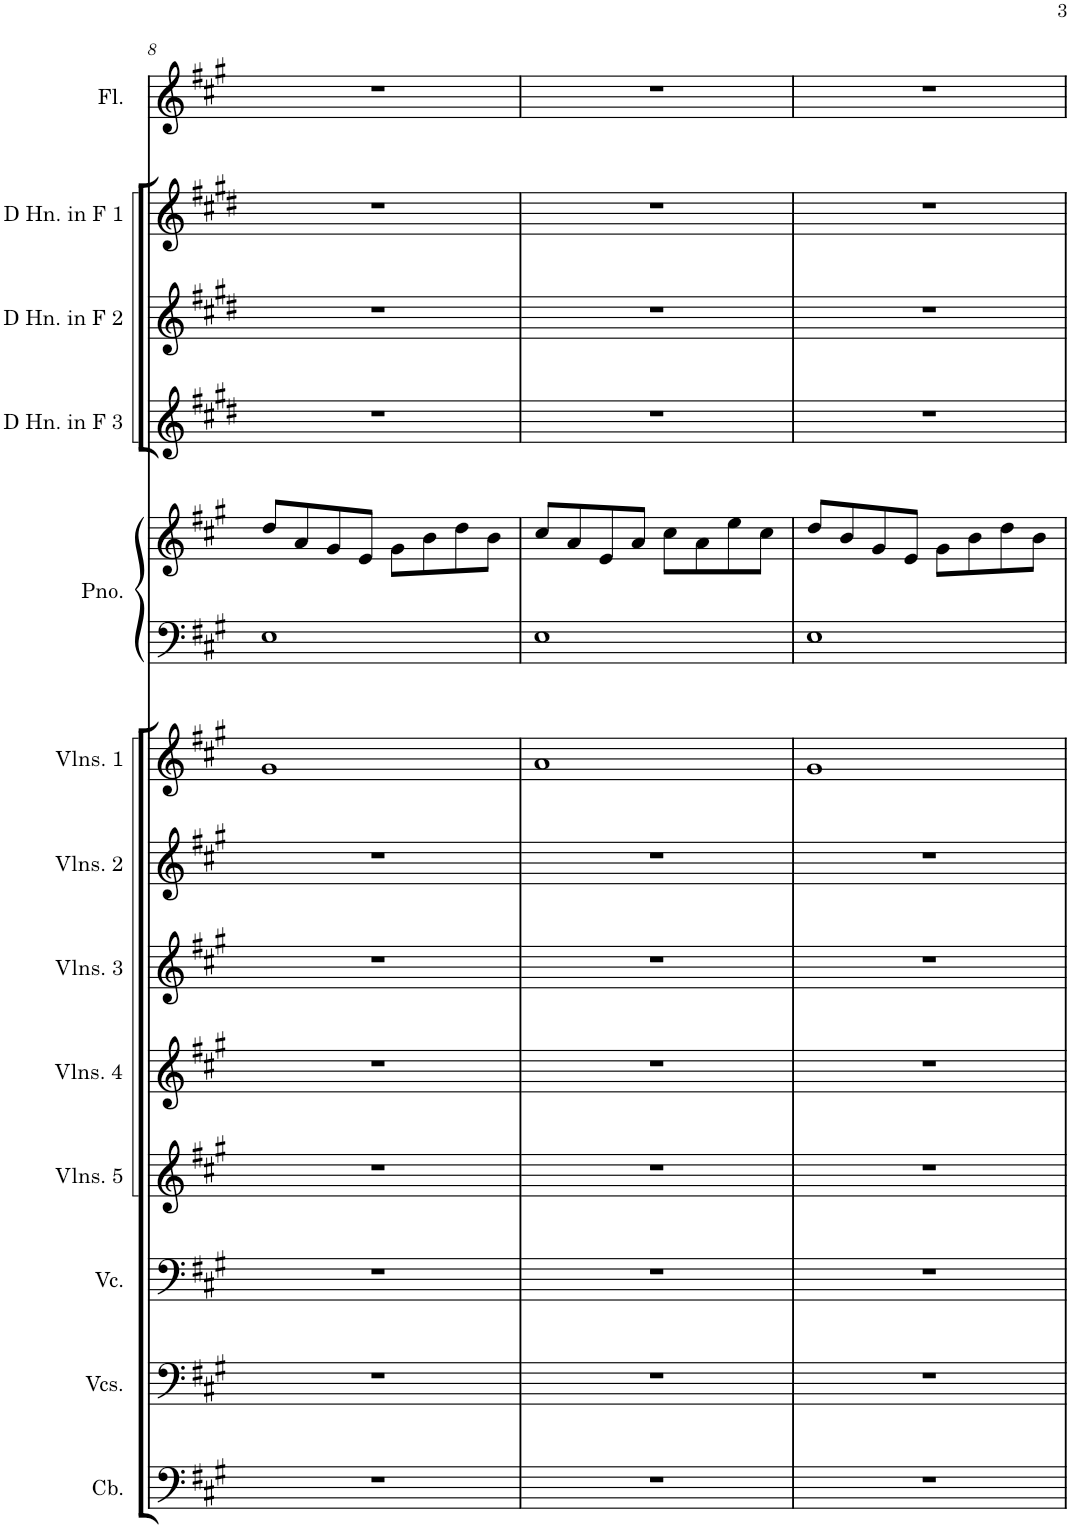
**kern	**kern	**kern	**kern	**kern	**kern	**kern	**kern	**kern	**kern	**kern	**kern	**kern	**kern
*part13	*part12	*part11	*part10	*part9	*part8	*part7	*part6	*part5	*part5	*part4	*part3	*part2	*part1
*staff14	*staff13	*staff12	*staff11	*staff10	*staff9	*staff8	*staff7	*staff6	*staff5	*staff4	*staff3	*staff2	*staff1
*I"Contrabass	*I"Violoncellos	*I"Violoncello	*I"Violins 5	*I"Violins 4	*I"Violins 3	*I"Violins 2	*I"Violins 1	*I"Piano	*	*I"Horn in F 3	*I"Horn in F 2	*I"Horn in F 1	*I"Flute
*I'Cb.	*I'Vcs.	*I'Vc.	*I'Vlns. 5	*I'Vlns. 4	*I'Vlns. 3	*I'Vlns. 2	*I'Vlns. 1	*I'Pno.	*	*	*	*	*I'Fl.
!!LO:PB:g=z
*clefF4	*clefF4	*clefF4	*clefG2	*clefG2	*clefG2	*clefG2	*clefG2	*clefF4	*clefG2	*clefG2	*clefG2	*clefG2	*clefG2
*Trd7c12	*	*	*	*	*	*	*	*	*	*Trd4c7	*Trd4c7	*Trd4c7	*
*k[f#c#g#]	*k[f#c#g#]	*k[f#c#g#]	*k[f#c#g#]	*k[f#c#g#]	*k[f#c#g#]	*k[f#c#g#]	*k[f#c#g#]	*k[f#c#g#]	*k[f#c#g#]	*k[f#c#g#d#]	*k[f#c#g#d#]	*k[f#c#g#d#]	*k[f#c#g#]
*M4/4	*M4/4	*M4/4	*M4/4	*M4/4	*M4/4	*M4/4	*M4/4	*M4/4	*M4/4	*M4/4	*M4/4	*M4/4	*M4/4
=8	=8	=8	=8	=8	=8	=8	=8	=8	=8	=8	=8	=8	=8
1r	1r	1r	1r	1r	1r	1r	1g#	1E	8dd/L	1r	1r	1r	1r
.	.	.	.	.	.	.	.	.	8a/	.	.	.	.
.	.	.	.	.	.	.	.	.	8g#/	.	.	.	.
.	.	.	.	.	.	.	.	.	8e/J	.	.	.	.
.	.	.	.	.	.	.	.	.	8g#\L	.	.	.	.
.	.	.	.	.	.	.	.	.	8b\	.	.	.	.
.	.	.	.	.	.	.	.	.	8dd\	.	.	.	.
.	.	.	.	.	.	.	.	.	8b\J	.	.	.	.
=9	=9	=9	=9	=9	=9	=9	=9	=9	=9	=9	=9	=9	=9
1r	1r	1r	1r	1r	1r	1r	1a	1E	8cc#/L	1r	1r	1r	1r
.	.	.	.	.	.	.	.	.	8a/	.	.	.	.
.	.	.	.	.	.	.	.	.	8e/	.	.	.	.
.	.	.	.	.	.	.	.	.	8a/J	.	.	.	.
.	.	.	.	.	.	.	.	.	8cc#\L	.	.	.	.
.	.	.	.	.	.	.	.	.	8a\	.	.	.	.
.	.	.	.	.	.	.	.	.	8ee\	.	.	.	.
.	.	.	.	.	.	.	.	.	8cc#\J	.	.	.	.
=10	=10	=10	=10	=10	=10	=10	=10	=10	=10	=10	=10	=10	=10
1r	1r	1r	1r	1r	1r	1r	1g#	1E	8dd/L	1r	1r	1r	1r
.	.	.	.	.	.	.	.	.	8b/	.	.	.	.
.	.	.	.	.	.	.	.	.	8g#/	.	.	.	.
.	.	.	.	.	.	.	.	.	8e/J	.	.	.	.
.	.	.	.	.	.	.	.	.	8g#\L	.	.	.	.
.	.	.	.	.	.	.	.	.	8b\	.	.	.	.
.	.	.	.	.	.	.	.	.	8dd\	.	.	.	.
.	.	.	.	.	.	.	.	.	8b\J	.	.	.	.
=	=	=	=	=	=	=	=	=	=	=	=	=	=
*-	*-	*-	*-	*-	*-	*-	*-	*-	*-	*-	*-	*-	*-
